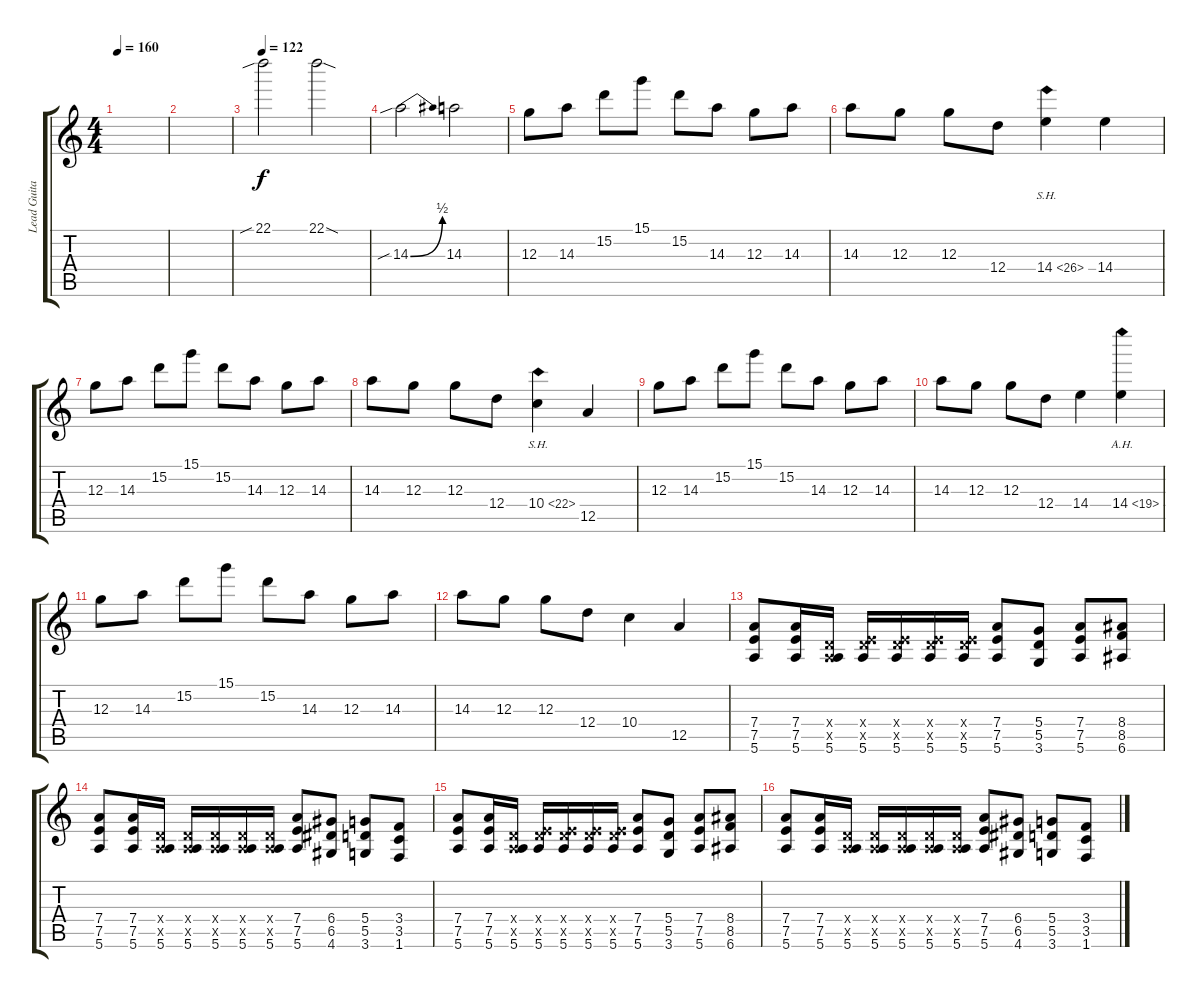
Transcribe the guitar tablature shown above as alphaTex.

\track ("Lead Guitar" "Lead Guita") {instrument distortionguitar}
\staff {score tabs}
\tuning (E4 B3 G3 D3 A2 E2) {hide}
\ts (4 4)
\tempo 160
\clef g2
\ks c
|
|
\tempo 122
22.1{sib}.2 22.1{sod}.2 |
14.3{be (bend 0 0 60 2) sib}.2 14.3.2 |
12.3.8 14.3.8 15.2.8 15.1.8 15.2.8 14.3.8 12.3.8 14.3.8 |
14.3.8 12.3.8 12.3.8 12.4.8 14.4{sh 12}.4 14.4.4 |
12.3.8 14.3.8 15.2.8 15.1.8 15.2.8 14.3.8 12.3.8 14.3.8 |
14.3.8 12.3.8 12.3.8 12.4.8 10.4{sh 12}.4 12.5.4 |
12.3.8 14.3.8 15.2.8 15.1.8 15.2.8 14.3.8 12.3.8 14.3.8 |
14.3.8 12.3.8 12.3.8 12.4.8 14.4.4 14.4{ah 5}.4 |
12.3.8 14.3.8 15.2.8 15.1.8 15.2.8 14.3.8 12.3.8 14.3.8 |
14.3.8 12.3.8 12.3.8 12.4.8 10.4.4 12.5.4 |
(7.4 7.5 5.6).8 (7.4 7.5 5.6).16 (0.4{x} 0.5{x} 5.6).16 (0.4{x} 7.5{x} 5.6).16 (0.4{x} 7.5{x} 5.6).16 (0.4{x} 7.5{x} 5.6).16 (0.4{x} 7.5{x} 5.6).16 (7.4 7.5 5.6).8 (5.4 5.5 3.6).8 (7.4 7.5 5.6).8 (8.4 8.5 6.6).8 |
(7.4 7.5 5.6).8 (7.4 7.5 5.6).16 (0.4{x} 0.5{x} 5.6).16 (0.4{x} 0.5{x} 5.6).16 (0.4{x} 0.5{x} 5.6).16 (0.4{x} 0.5{x} 5.6).16 (0.4{x} 0.5{x} 5.6).16 (7.4 7.5 5.6).8 (6.4 6.5 4.6).8 (5.4 5.5 3.6).8 (3.4 3.5 1.6).8 |
(7.4 7.5 5.6).8 (7.4 7.5 5.6).16 (0.4{x} 0.5{x} 5.6).16 (0.4{x} 7.5{x} 5.6).16 (0.4{x} 7.5{x} 5.6).16 (0.4{x} 7.5{x} 5.6).16 (0.4{x} 7.5{x} 5.6).16 (7.4 7.5 5.6).8 (5.4 5.5 3.6).8 (7.4 7.5 5.6).8 (8.4 8.5 6.6).8 |
(7.4 7.5 5.6).8 (7.4 7.5 5.6).16 (0.4{x} 0.5{x} 5.6).16 (0.4{x} 0.5{x} 5.6).16 (0.4{x} 0.5{x} 5.6).16 (0.4{x} 0.5{x} 5.6).16 (0.4{x} 0.5{x} 5.6).16 (7.4 7.5 5.6).8 (6.4 6.5 4.6).8 (5.4 5.5 3.6).8 (3.4 3.5 1.6).8
